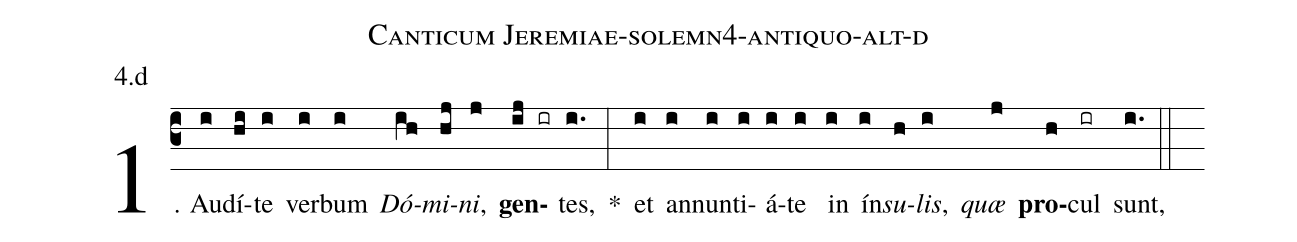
name: Canticum Jeremiae-solemn4-antiquo-alt-d;
annotation: 4.d;
%%
(c3)1. Au(i)dí(hi)te(i) ver(i)bum(i) <i>Dó</i>(ih)<i>mi</i>(hj)<i>ni</i>,(j) <b>gen</b>(ij ir)tes,(i.) *(:) et(i) an(i)nun(i)ti(i)á(i)te(i) in(i) ín(i)<i>su</i>(h)<i>lis</i>,(i) <i>quæ</i>(j) <b>pro</b>(h)cul(ir) sunt,(i.) (::)
